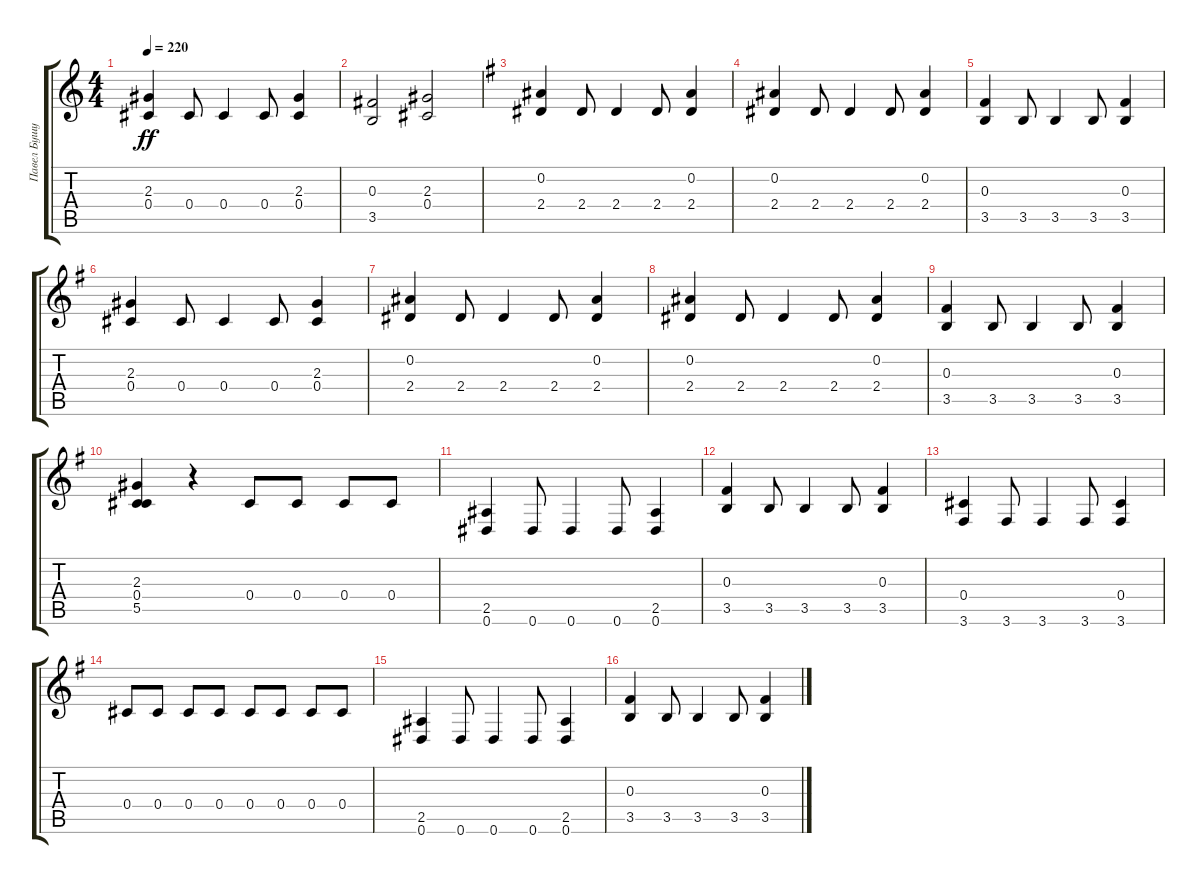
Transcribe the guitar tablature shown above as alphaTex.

\track ("Павел Бушуев" "Павел Бушу") {instrument distortionguitar}
\staff {score tabs}
\tuning (Eb4 Bb3 Gb3 Db3 Ab2 Eb2) {hide}
\ts (4 4)
\tempo 220
\clef g2
\ks c
(2.3 0.4).4{dy ff} 0.4.8 0.4.4 0.4.8 (2.3 0.4).4 |
(0.3 3.5).2 (2.3 0.4).2 |
\ks g
(0.2 2.4).4 2.4.8 2.4.4 2.4.8 (0.2 2.4).4 |
(0.2 2.4).4 2.4.8 2.4.4 2.4.8 (0.2 2.4).4 |
(0.3 3.5).4 3.5.8 3.5.4 3.5.8 (0.3 3.5).4 |
(2.3 0.4).4 0.4.8 0.4.4 0.4.8 (2.3 0.4).4 |
(0.2 2.4).4 2.4.8 2.4.4 2.4.8 (0.2 2.4).4 |
(0.2 2.4).4 2.4.8 2.4.4 2.4.8 (0.2 2.4).4 |
(0.3 3.5).4 3.5.8 3.5.4 3.5.8 (0.3 3.5).4 |
(2.3 0.4 5.5).4 r.4 0.4.8 0.4.8 0.4.8 0.4.8 |
(2.5 0.6).4 0.6.8 0.6.4 0.6.8 (2.5 0.6).4 |
(0.3 3.5).4 3.5.8 3.5.4 3.5.8 (0.3 3.5).4 |
(0.4 3.6).4 3.6.8 3.6.4 3.6.8 (0.4 3.6).4 |
0.4.8 0.4.8 0.4.8 0.4.8 0.4.8 0.4.8 0.4.8 0.4.8 |
(2.5 0.6).4 0.6.8 0.6.4 0.6.8 (2.5 0.6).4 |
(0.3 3.5).4 3.5.8 3.5.4 3.5.8 (0.3 3.5).4
